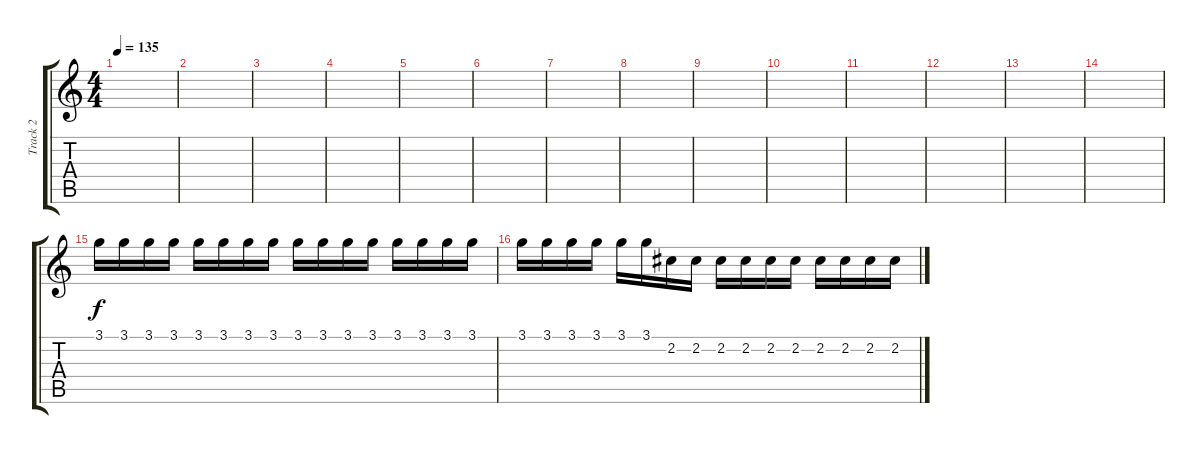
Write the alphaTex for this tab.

\track ("Track 2" "Track 2") {instrument distortionguitar}
\staff {score tabs}
\tuning (E4 B3 G3 D3 A2 D2) {hide}
\ts (4 4)
\tempo 135
\clef g2
\ks c
|
|
|
|
|
|
|
|
|
|
|
|
|
|
3.1.16{instrument lead2sawtooth} 3.1.16 3.1.16 3.1.16 3.1.16 3.1.16 3.1.16 3.1.16 3.1.16 3.1.16 3.1.16 3.1.16 3.1.16 3.1.16 3.1.16 3.1.16 |
3.1.16 3.1.16 3.1.16 3.1.16 3.1.16 3.1.16 2.2.16 2.2.16 2.2.16 2.2.16 2.2.16 2.2.16 2.2.16 2.2.16 2.2.16 2.2.16
